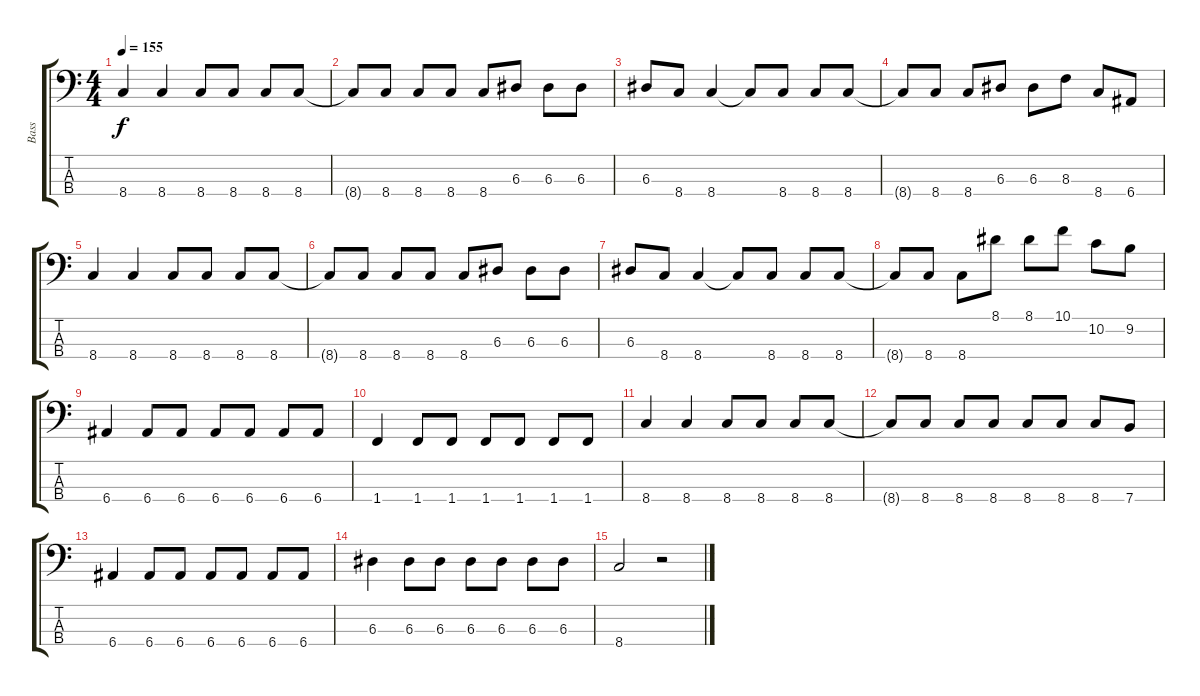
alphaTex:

\track ("Bass" "Bass") {instrument electricbassfinger}
\staff {score tabs}
\tuning (G2 D2 A1 E1) {hide}
\ts (4 4)
\tempo 155
\clef f4
\ks c
8.4.4{dy f} 8.4.4 8.4.8 8.4.8 8.4.8 8.4.8 |
8.4{t}.8 8.4.8 8.4.8 8.4.8 8.4.8 6.3.8 6.3.8 6.3.8 |
6.3.8 8.4.8 8.4.4 8.4{t}.8 8.4.8 8.4.8 8.4.8 |
8.4{t}.8 8.4.8 8.4.8 6.3.8 6.3.8 8.3.8 8.4.8 6.4.8 |
8.4.4 8.4.4 8.4.8 8.4.8 8.4.8 8.4.8 |
8.4{t}.8 8.4.8 8.4.8 8.4.8 8.4.8 6.3.8 6.3.8 6.3.8 |
6.3.8 8.4.8 8.4.4 8.4{t}.8 8.4.8 8.4.8 8.4.8 |
8.4{t}.8 8.4.8 8.4.8 8.1.8 8.1.8 10.1.8 10.2.8 9.2.8 |
6.4.4 6.4.8 6.4.8 6.4.8 6.4.8 6.4.8 6.4.8 |
1.4.4 1.4.8 1.4.8 1.4.8 1.4.8 1.4.8 1.4.8 |
8.4.4 8.4.4 8.4.8 8.4.8 8.4.8 8.4.8 |
8.4{t}.8 8.4.8 8.4.8 8.4.8 8.4.8 8.4.8 8.4.8 7.4.8 |
6.4.4 6.4.8 6.4.8 6.4.8 6.4.8 6.4.8 6.4.8 |
6.3.4 6.3.8 6.3.8 6.3.8 6.3.8 6.3.8 6.3.8 |
8.4.2 r.2
